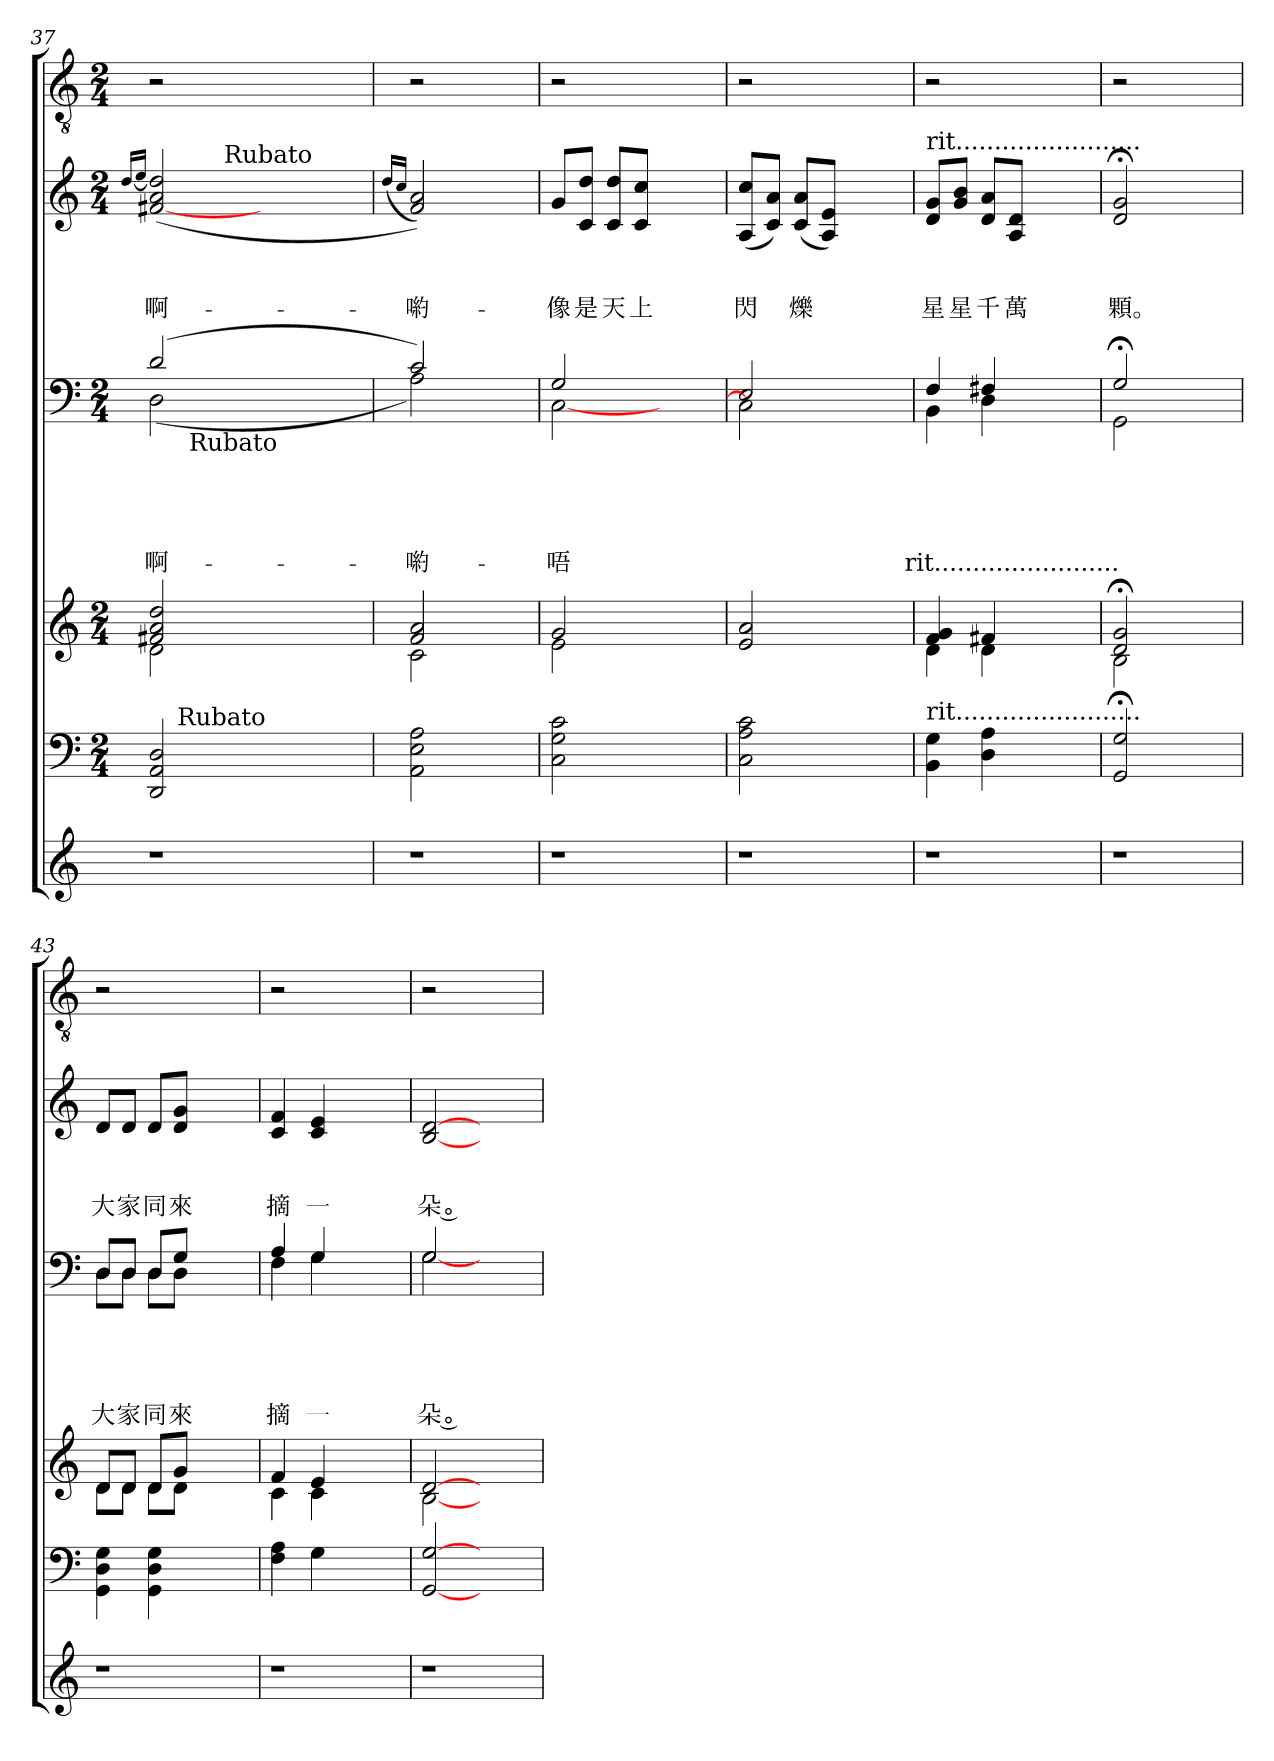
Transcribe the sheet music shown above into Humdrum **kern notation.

**kern	**kern	**kern	**kern	**text	**text	**text	**text	**text	**kern	**text	**text	**text	**kern
*part6	*part5	*part4	*part3	*part3	*part3	*part3	*part3	*part3	*part2	*part2	*part2	*part2	*part1
*staff6	*staff5	*staff4	*staff3	*staff3	*staff3	*staff3	*staff3	*staff3	*staff2	*staff2	*staff2	*staff2	*staff1
*clefG2	*clefF4	*clefG2	*clefF4	*	*	*	*	*	*clefG2	*	*	*	*clefGv2
*k[]	*k[]	*k[]	*k[]	*	*	*	*	*	*k[]	*	*	*	*k[]
*C:	*C:	*C:	*C:	*	*	*	*	*	*C:	*	*	*	*C:
*	*M2/4	*M2/4	*M2/4	*	*	*	*	*	*M2/4	*	*	*	*M2/4
=37	=37	=37	=37	=37	=37	=37	=37	=37	=37	=37	=37	=37	=37
.	.	.	.	.	.	.	.	.	[<16qdd/LL	.	.	.	.
.	.	.	.	.	.	.	.	.	16qee/JJ	.	.	.	.
*	*	*^	*	*	*	*	*	*	*	*	*	*	*
!	!	!	!	!	!	!	!	!	!LO:LY:b	!	!	!	!LO:LY:b	!
*	*^	*	*	*^	*	*	*	*	*	*^	*	*	*	*
*	*	*	*	*	*	*^	*	*	*	*	*	*	*	*	*	*	*
1r	2DD/ 2AA/ 2D/	8ryy	2f#X/ 2a/ 2dd/	2d\	(2d/	(<2D\	8ryy	.	.	.	.	啊-	([<2f#X/ 2a/ 2dd/]	4ryy	.	.	啊-	2r
!	!	!LO:TX:a:t=Rubato	!	!	!	!	!	!	!	!	!	!	!	!	!	!	!	!
.	.	2..ryy	.	.	.	.	32ryy	.	.	.	.	.	.	.	.	.	.	.
!	!	!	!	!	!	!	!LO:TX:b:t=Rubato	!	!	!	!	!	!	!	!	!	!	!
.	.	.	.	.	.	.	2ryy	.	.	.	.	.	.	.	.	.	.	.
.	.	.	.	.	.	.	.	.	.	.	.	.	.	32ryy	.	.	.	.
!	!	!	!	!	!	!	!	!	!	!	!	!	!	!LO:TX:a:t=Rubato	!	!	!	!
.	.	.	.	.	.	.	.	.	.	.	.	.	.	2ryy	.	.	.	.
.	2ryy	.	2ryy	2ryy	2ryy	2ryy	.	.	.	.	.	.	2ryy	.	.	.	.	2ryy
.	.	.	.	.	.	.	4ryy	.	.	.	.	.	.	.	.	.	.	.
.	.	.	.	.	.	.	.	.	.	.	.	.	.	8..ryy	.	.	.	.
.	.	.	.	.	.	.	16.ryy	.	.	.	.	.	.	.	.	.	.	.
*	*	*	*	*	*v	*v	*v	*	*	*	*	*	*	*	*	*	*	*
*	*v	*v	*	*	*	*	*	*	*	*	*v	*v	*	*	*	*
=38	=38	=38	=38	=38	=38	=38	=38	=38	=38	=38	=38	=38	=38	=38
.	.	.	.	.	.	.	.	.	.	(<16qdd/LL	.	.	.	.
.	.	.	.	.	.	.	.	.	.	16qcc/JJ	.	.	.	.
!	!	!	!	!	!	!	!	!	!LO:LY:b	!	!	!	!LO:LY:b	!
*	*	*	*	*^	*	*	*	*	*	*	*	*	*	*
1r	2AA\ 2E\ 2A\	2f/ 2a/	2c\	2c/)	2A\)	.	.	.	.	-喲-	2f#/] 2a/))	.	.	-喲-	2r
.	2ryy	2ryy	2ryy	2ryy	2ryy	.	.	.	.	.	2ryy	.	.	.	2ryy
=39	=39	=39	=39	=39	=39	=39	=39	=39	=39	=39	=39	=39	=39	=39	=39
!	!	!	!	!	!	!	!	!	!	!LO:LY:b	!	!	!	!LO:LY:b	!
1r	2C\ 2G\ 2c\	2g/	2e\	2G/	[<2C\	.	.	.	.	-唔	8g/L	.	.	-像	2r
!	!	!	!	!	!	!	!	!	!	!	!	!	!	!LO:LY:b	!
.	.	.	.	.	.	.	.	.	.	.	8c/ 8dd/J	.	.	是	.
!	!	!	!	!	!	!	!	!	!	!	!	!	!	!LO:LY:b	!
.	.	.	.	.	.	.	.	.	.	.	8c/ 8dd/L	.	.	天	.
!	!	!	!	!	!	!	!	!	!	!	!	!	!	!LO:LY:b	!
.	.	.	.	.	.	.	.	.	.	.	8c/ 8cc/J	.	.	上	.
.	2ryy	2ryy	2ryy	2ryy	2ryy	.	.	.	.	.	2ryy	.	.	.	2ryy
=40	=40	=40	=40	=40	=40	=40	=40	=40	=40	=40	=40	=40	=40	=40	=40
!	!	!	!	!	!	!	!	!	!	!	!	!	!	!LO:LY:b:rj	!
*	*	*v	*v	*	*	*	*	*	*	*	*	*	*	*	*
1r	2C\ 2A\ 2c\	2e/ 2a/	2E/	2C\]	.	.	.	.	.	(<8A/ 8cc/L	.	.	閃	2r
.	.	.	.	.	.	.	.	.	.	8c/ 8a/J)	.	.	.	.
!	!	!	!	!	!	!	!	!	!	!	!	!	!LO:LY:b	!
.	.	.	.	.	.	.	.	.	.	(<8c/ 8a/L	.	.	爍	.
.	.	.	.	.	.	.	.	.	.	8A/ 8e/J)	.	.	.	.
.	2ryy	2ryy	2ryy	2ryy	.	.	.	.	.	2ryy	.	.	.	2ryy
=41	=41	=41	=41	=41	=41	=41	=41	=41	=41	=41	=41	=41	=41	=41
*	*	*^	*	*	*	*	*	*	*	*	*	*	*	*
!	!	!	!	!	!	!	!	!	!	!	!LO:TX:a:t=rit........................	!	!	!	!
!	!LO:TX:a:t=rit........................	!	!	!	!	!	!	!	!	!	!	!	!	!	!
!	!	!	!	!	!	!	!	!	!	!LO:LY:b	!	!	!	!LO:LY:b	!
1r	4BB\ 4G\	4f/ 4g/	4d\	4F/	4BB\	.	.	.	.	rit........................	8d/ 8g/L	.	.	星	2r
!	!	!	!	!	!	!	!	!	!	!	!	!	!	!LO:LY:b	!
.	.	.	.	.	.	.	.	.	.	.	8g/ 8b/J	.	.	星	.
!	!	!	!	!	!	!	!	!	!	!	!	!	!	!LO:LY:b	!
.	4D\ 4A\	4f#X/	4d\	4F#X/	4D\	.	.	.	.	.	8d/ 8a/L	.	.	千	.
!	!	!	!	!	!	!	!	!	!	!	!	!	!	!LO:LY:b	!
.	.	.	.	.	.	.	.	.	.	.	8A/ 8d/J	.	.	萬	.
.	2ryy	2ryy	2ryy	2ryy	2ryy	.	.	.	.	.	2ryy	.	.	.	2ryy
=42	=42	=42	=42	=42	=42	=42	=42	=42	=42	=42	=42	=42	=42	=42	=42
!	!	!	!	!	!	!	!	!	!	!	!	!	!	!LO:LY:b	!
1r	2GG/; 2G/;	2d/;< 2g/;<	2B\	2G;</	2GG\	.	.	.	.	.	2d/; 2g/;	.	.	顆。	2r
.	2ryy	2ryy	2ryy	2ryy	2ryy	.	.	.	.	.	2ryy	.	.	.	2ryy
=43	=43	=43	=43	=43	=43	=43	=43	=43	=43	=43	=43	=43	=43	=43	=43
!	!	!	!	!	!	!	!	!	!	!LO:LY:b	!	!	!	!LO:LY:b	!
1r	4GG\ 4D\ 4G\	8d/L	8d\L	8D/L	8D\L	.	.	.	.	大	8d/L	.	.	大	2r
!	!	!	!	!	!	!	!	!	!	!LO:LY:b	!	!	!	!LO:LY:b	!
.	.	8d/J	8d\J	8D/J	8D\J	.	.	.	.	家	8d/J	.	.	家	.
!	!	!	!	!	!	!	!	!	!	!LO:LY:b	!	!	!	!LO:LY:b	!
.	4GG\ 4D\ 4G\	8d/L	8d\L	8D/L	8D\L	.	.	.	.	同	8d/L	.	.	同	.
!	!	!	!	!	!	!	!	!	!	!LO:LY:b	!	!	!	!LO:LY:b	!
.	.	8g/J	8d\J	8G/J	8D\J	.	.	.	.	來	8d/ 8g/J	.	.	來	.
.	2ryy	2ryy	2ryy	2ryy	2ryy	.	.	.	.	.	2ryy	.	.	.	2ryy
=44	=44	=44	=44	=44	=44	=44	=44	=44	=44	=44	=44	=44	=44	=44	=44
!	!	!	!	!	!	!	!	!	!	!LO:LY:b	!	!	!	!LO:LY:b	!
1r	4F\ 4A\	4f/	4c\	4A/	4F\	.	.	.	.	摘	4c/ 4f/	.	.	摘	2r
!	!	!	!	!	!	!	!	!	!	!LO:LY:b	!	!	!	!LO:LY:b	!
.	4G\	4e/	4c\	4G/	4G\	.	.	.	.	一	4c/ 4e/	.	.	一	.
.	2ryy	2ryy	2ryy	2ryy	2ryy	.	.	.	.	.	2ryy	.	.	.	2ryy
!!LO:PB:g=z
=45	=45	=45	=45	=45	=45	=45	=45	=45	=45	=45	=45	=45	=45	=45	=45
!	!	!	!	!	!	!	!	!	!	!LO:LY:b:rj	!	!	!	!LO:LY:b	!
1r	[<2GG/ [>2G/	[>2d/	[<2B\	2G/	[<2G\	.	.	.	.	朵 。	[<2B/ [>2d/	.	.	朵 。	2r
.	2ryy	2ryy	2ryy	2ryy	2ryy	.	.	.	.	.	2ryy	.	.	.	2ryy
*	*	*v	*v	*	*	*	*	*	*	*	*	*	*	*	*
*	*	*	*v	*v	*	*	*	*	*	*	*	*	*	*
=	=	=	=	=	=	=	=	=	=	=	=	=	=
*-	*-	*-	*-	*-	*-	*-	*-	*-	*-	*-	*-	*-	*-
